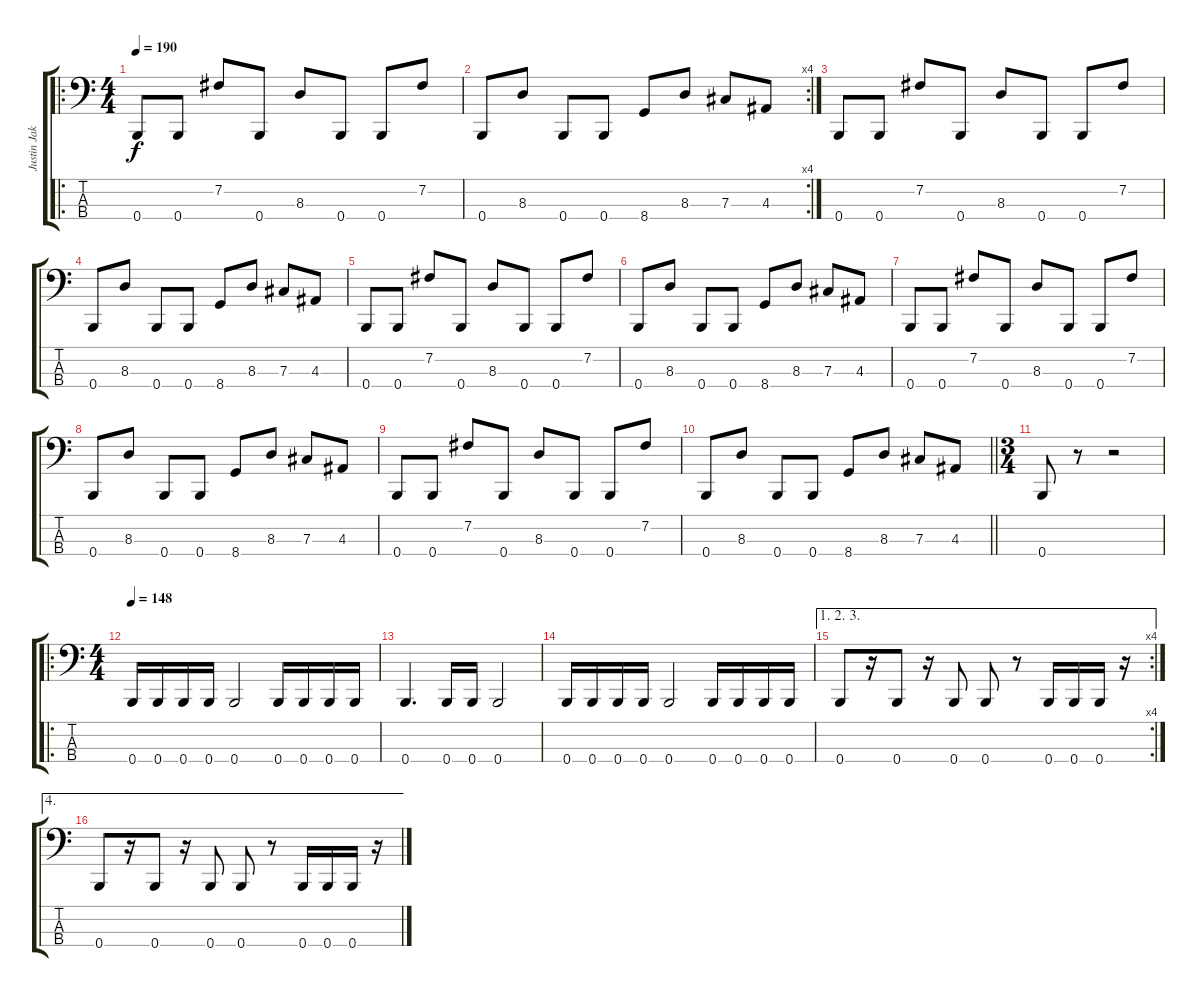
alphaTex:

\track ("Justin Jakimiak (Bass)" "Justin Jak") {instrument electricbasspick}
\staff {score tabs}
\tuning (E2 B1 Gb1 B0) {hide}
\ro
\ts (4 4)
\tempo 190
\clef f4
\ks c
0.4.8{dy f} 0.4.8 7.2.8 0.4.8 8.3.8 0.4.8 0.4.8 7.2.8 |
\rc 4
0.4.8 8.3.8 0.4.8 0.4.8 8.4.8 8.3.8 7.3.8 4.3.8 |
0.4.8 0.4.8 7.2.8 0.4.8 8.3.8 0.4.8 0.4.8 7.2.8 |
0.4.8 8.3.8 0.4.8 0.4.8 8.4.8 8.3.8 7.3.8 4.3.8 |
0.4.8 0.4.8 7.2.8 0.4.8 8.3.8 0.4.8 0.4.8 7.2.8 |
0.4.8 8.3.8 0.4.8 0.4.8 8.4.8 8.3.8 7.3.8 4.3.8 |
0.4.8 0.4.8 7.2.8 0.4.8 8.3.8 0.4.8 0.4.8 7.2.8 |
0.4.8 8.3.8 0.4.8 0.4.8 8.4.8 8.3.8 7.3.8 4.3.8 |
0.4.8 0.4.8 7.2.8 0.4.8 8.3.8 0.4.8 0.4.8 7.2.8 |
\barLineRight lightlight
0.4.8 8.3.8 0.4.8 0.4.8 8.4.8 8.3.8 7.3.8 4.3.8 |
\ts (3 4)
0.4.8 r.8 r.2 |
\ro
\ts (4 4)
\tempo 148
0.4.16 0.4.16 0.4.16 0.4.16 0.4.2 0.4.16 0.4.16 0.4.16 0.4.16 |
0.4.4{d} 0.4.16 0.4.16 0.4.2 |
0.4.16 0.4.16 0.4.16 0.4.16 0.4.2 0.4.16 0.4.16 0.4.16 0.4.16 |
\ae (1 2 3)
\rc 4
0.4.8 r.16 0.4.8 r.16 0.4.8 0.4.8 r.8 0.4.16 0.4.16 0.4.16 r.16 |
\ae 4
0.4.8 r.16 0.4.8 r.16 0.4.8 0.4.8 r.8 0.4.16 0.4.16 0.4.16 r.16
